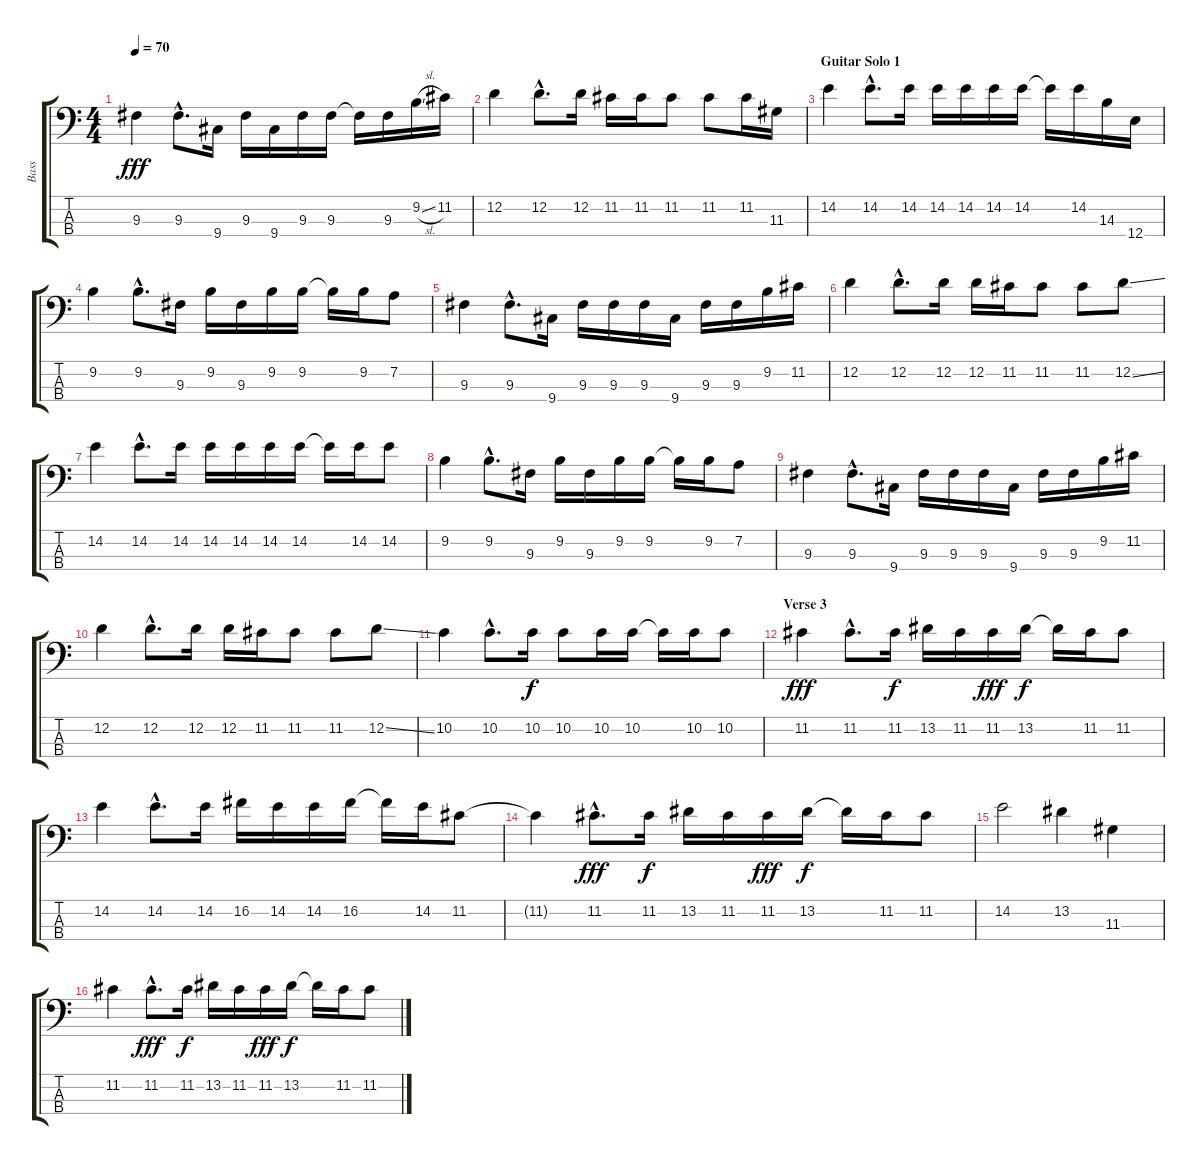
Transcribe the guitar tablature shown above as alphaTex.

\track ("Bass" "Bass") {instrument electricbasspick}
\staff {score tabs}
\tuning (G2 D2 A1 E1) {hide}
\ts (4 4)
\tempo 70
\clef f4
\ks c
9.3.4{dy fff} 9.3{hac}.8{d} 9.4.16 9.3.16 9.4.16 9.3.16 9.3.16 9.3{t}.16 9.3.16 9.2{sl}.16 11.2.16 |
12.2.4 12.2{hac}.8{d} 12.2.16 11.2.16 11.2.16 11.2.8 11.2.8 11.2.16 11.3.16 |
\section ("" "Guitar Solo 1")
14.2.4 14.2{hac}.8{d} 14.2.16 14.2.16 14.2.16 14.2.16 14.2.16 14.2{t}.16 14.2.16 14.3.16 12.4.16 |
9.2.4 9.2{hac}.8{d} 9.3.16 9.2.16 9.3.16 9.2.16 9.2.16 9.2{t}.16 9.2.16 7.2.8 |
9.3.4 9.3{hac}.8{d} 9.4.16 9.3.16 9.3.16 9.3.16 9.4.16 9.3.16 9.3.16 9.2.16 11.2.16 |
12.2.4 12.2{hac}.8{d} 12.2.16 12.2.16 11.2.16 11.2.8 11.2.8 12.2{ss}.8 |
14.2.4 14.2{hac}.8{d} 14.2.16 14.2.16 14.2.16 14.2.16 14.2.16 14.2{t}.16 14.2.16 14.2.8 |
9.2.4 9.2{hac}.8{d} 9.3.16 9.2.16 9.3.16 9.2.16 9.2.16 9.2{t}.16 9.2.16 7.2.8 |
9.3.4 9.3{hac}.8{d} 9.4.16 9.3.16 9.3.16 9.3.16 9.4.16 9.3.16 9.3.16 9.2.16 11.2.16 |
12.2.4 12.2{hac}.8{d} 12.2.16 12.2.16 11.2.16 11.2.8 11.2.8 12.2{ss}.8 |
10.2.4 10.2{hac}.8{d} 10.2.16{dy f} 10.2.8 10.2.16 10.2.16 10.2{t}.16 10.2.16 10.2.8 |
\section ("" "Verse 3")
11.2.4{dy fff} 11.2{hac}.8{d} 11.2.16{dy f} 13.2.16 11.2.16 11.2.16{dy fff} 13.2.16{dy f} 13.2{t}.16 11.2.16 11.2.8 |
14.2.4 14.2{hac}.8{d} 14.2.16 16.2.16 14.2.16 14.2.16 16.2.16 16.2{t}.16 14.2.16 11.2.8 |
11.2{t}.4 11.2{hac}.8{d dy fff} 11.2.16{dy f} 13.2.16 11.2.16 11.2.16{dy fff} 13.2.16{dy f} 13.2{t}.16 11.2.16 11.2.8 |
14.2.2 13.2.4 11.3.4 |
11.2.4 11.2{hac}.8{d dy fff} 11.2.16{dy f} 13.2.16 11.2.16 11.2.16{dy fff} 13.2.16{dy f} 13.2{t}.16 11.2.16 11.2.8
